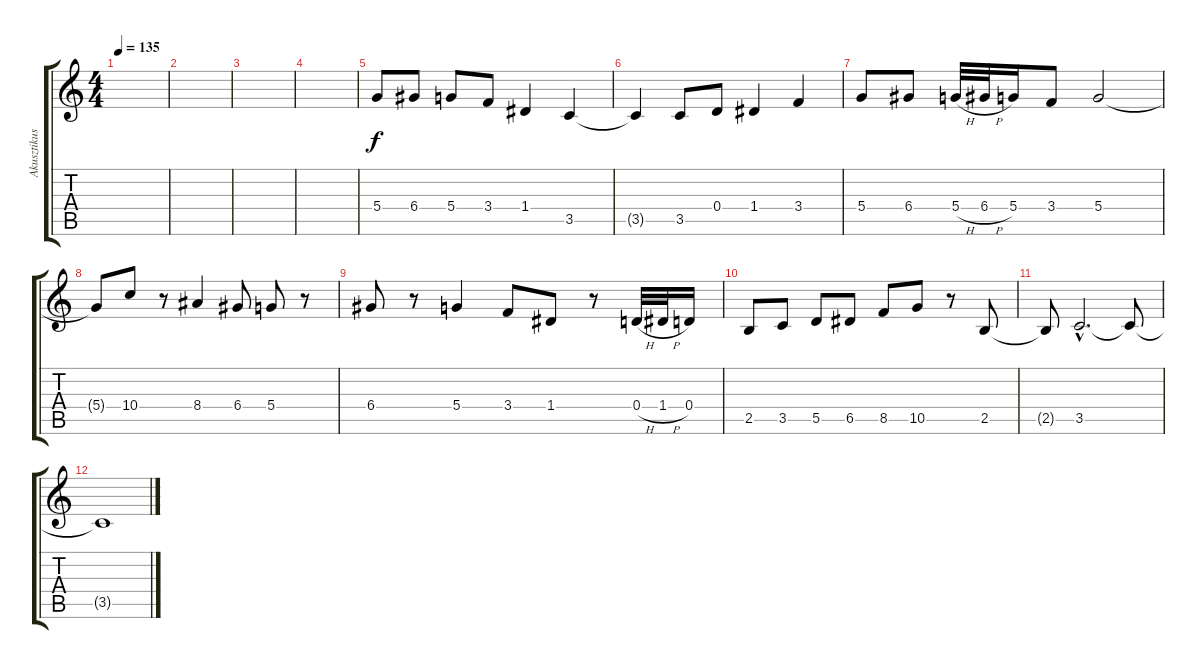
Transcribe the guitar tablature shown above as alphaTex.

\track ("Akusztikus" "Akusztikus") {instrument acousticguitarnylon}
\staff {score tabs}
\tuning (E4 B3 G3 D3 A2 E2) {hide}
\ts (4 4)
\tempo 135
\clef g2
\ks c
|
|
|
|
5.4.8 6.4.8 5.4.8 3.4.8 1.4.4 3.5.4 |
3.5{t}.4 3.5.8 0.4.8 1.4.4 3.4.4 |
5.4.8 6.4.8 5.4{h}.32 6.4{h}.32 5.4.16 3.4.8 5.4.2 |
5.4{t}.8 10.4.8 r.8 8.4.4 6.4.8 5.4.8 r.8 |
6.4.8 r.8 5.4.4 3.4.8 1.4.8 r.8 0.4{h}.32 1.4{h}.32 0.4.16 |
2.5.8 3.5.8 5.5.8 6.5.8 8.5.8 10.5.8 r.8 2.5.8 |
2.5{t}.8 3.5{hac}.2{d} 3.5{t}.8 |
3.5{t}.1
